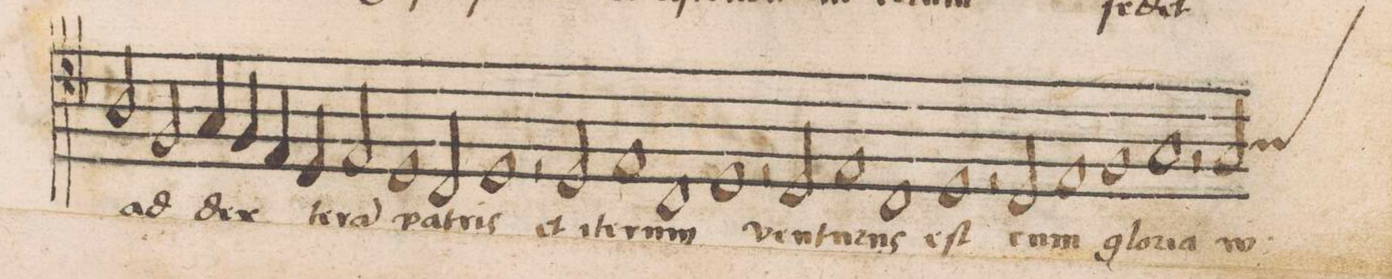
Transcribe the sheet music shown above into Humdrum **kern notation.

**kern	**text
*I"TENOR	*
*clefC4	*
*k[b-]	*
*met(C|)	*
*M2/1	*
2A/	.
2F/	ad
4G/	dex-
4F/	.
4E/	.
4D/	-te-
=98-	=98-
2E/	-ra(m)
1D/	.
2C/	pa-
=99-	=99-
1D/	-tris
2r	.
2D/	et
=100-	=100-
1E/	i-
1C/	-te-
=101-	=101-
1D/	-rum
2r	.
2D/	ven-
=102-	=102-
1E/	-tu-
1C/	-rus
=103-	=103-
1D/	eſt
2r	.
2D/	cum
=104-	=104-
1E/	glo-
1F/	-ri-
=105-	=105-
1G/	-a
2r	.
*custos:A	*
2G/	iu-
=106-	=106-
*-	*-
